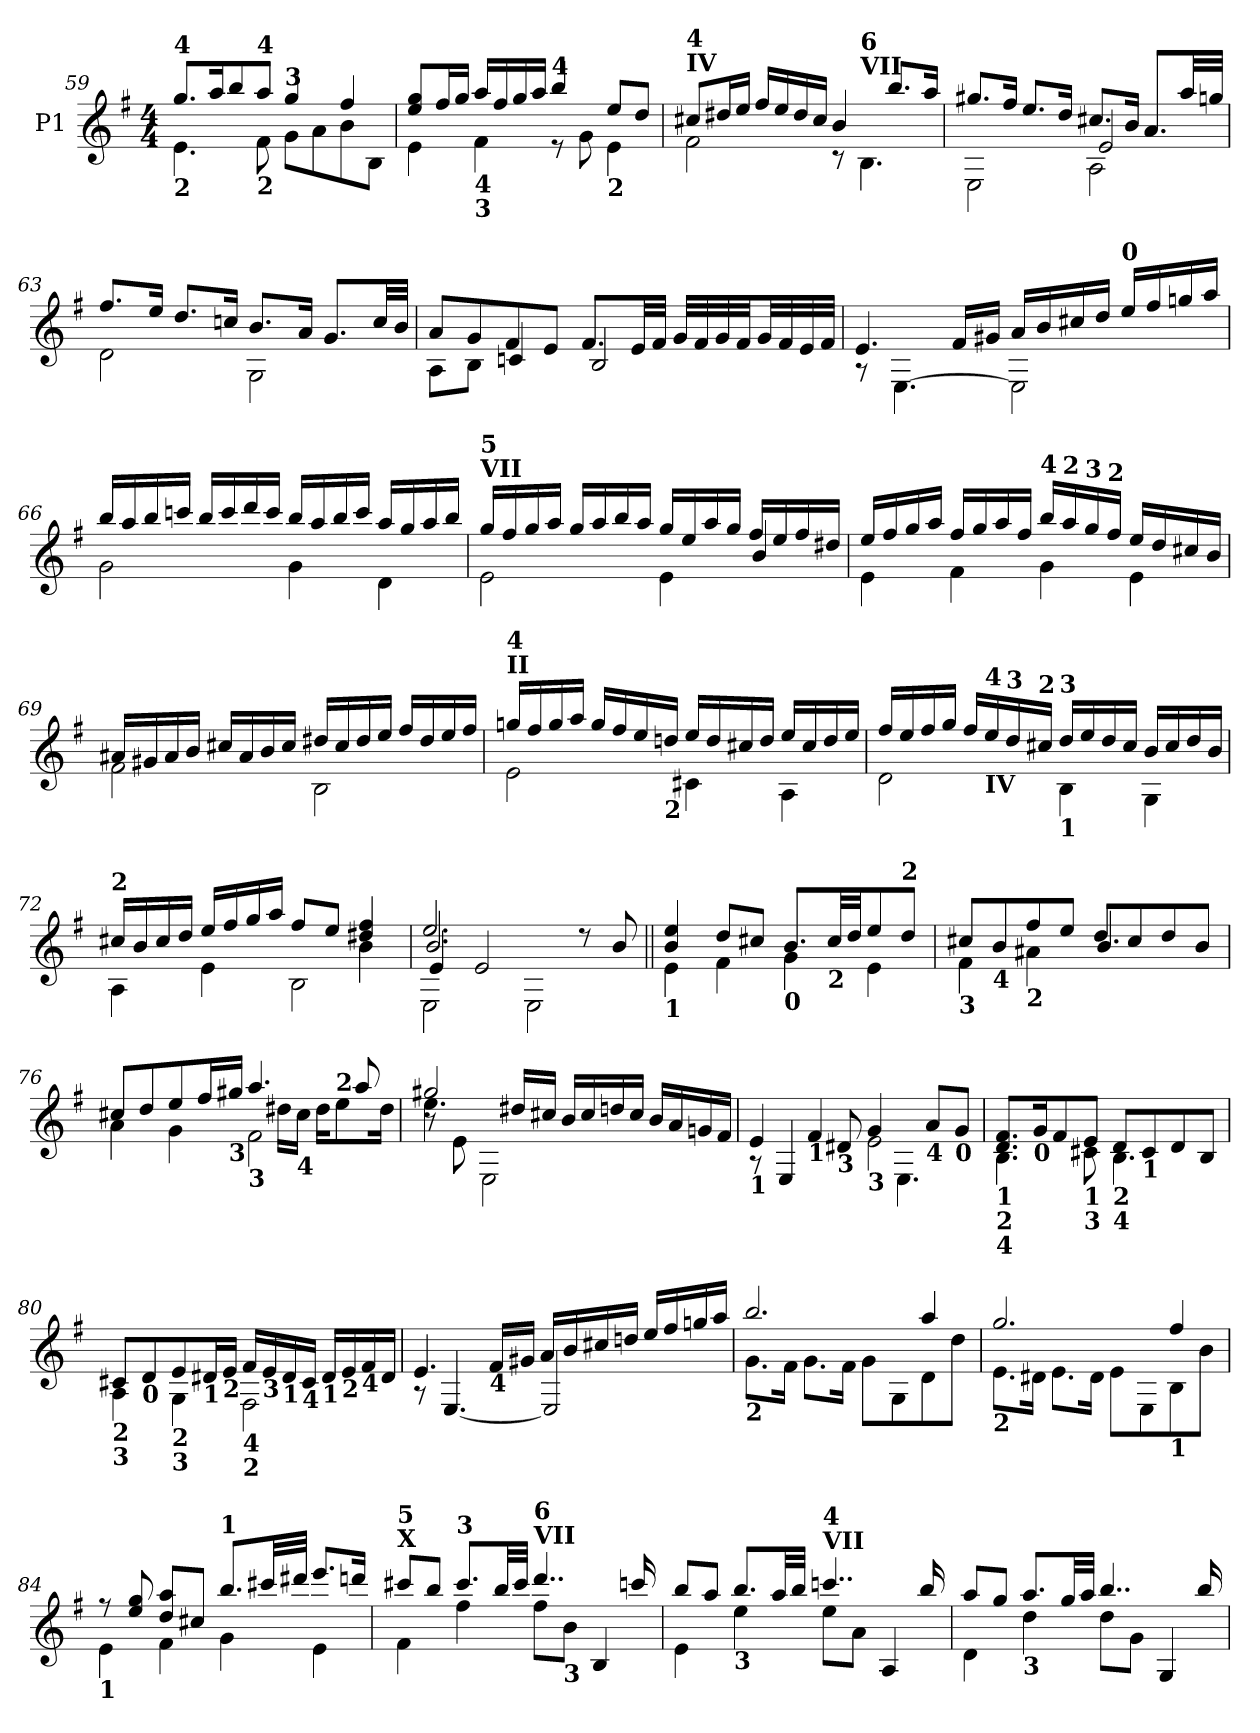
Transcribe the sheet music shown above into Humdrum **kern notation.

**kern
*part1
*staff1
*I"P1
*clefG2
*ITrd7c12
*k[f#]
*e:
*M4/4
=59
*^
!LO:TX:a:B:t=4	!
!LO:TX:b:B:t=2	!
8.gi/L	4.Ei\
16ai/k	.
8bi/	.
!LO:TX:a:B:t=4	!
!LO:TX:b:B:t=2	!
8ai/J	8F#i\
!LO:TX:a:B:t=3	!
4gi/	8Gi\L
.	8Ai\
4f#i/	8Bi\
.	8BBi\J
=60	=60
*	*^
8ei/ 8giL	8ryy	4Ei\
16f#i/L	8ryy	.
16gi/JJ	.	.
!LO:TX:b:B:t=4	!	!
!LO:TX:b:B:t=3	!	!
16ai/LL	2.ryy	4F#i\
16f#i/	.	.
16gi/	.	.
16ai/JJ	.	.
!LO:TX:a:B:t=4	!	!
4bi/	.	8r
.	.	8Gi\
!LO:TX:b:B:t=2	!	!
8ei/L	.	4Ei\
8di/J	.	.
*	*v	*v
=61	=61
!LO:TX:a:B:t=IV	!
!LO:TX:B:t=4	!
8c#Xi/L	2F#i\
16d#Xi/L	.
16ei/JJ	.
16f#i/LL	.
16ei/	.
16d#i/	.
16c#i/JJ	.
4Bi/	8r
!	!LO:TX:a:B:t=VII
!	!LO:TX:B:t=6
.	4.BBi\
8.bi/L	.
16ai/Jk	.
!!LO:LB:g=z	!!
=62	=62
*	*^
8.g#Xi/L	2EEi\	2ryy
16f#i/Jk	.	.
8.ei/L	.	.
16di/Jk	.	.
8.c#Xi/L	2Ei/	2AAi\
16Bi/Jk	.	.
8.Ai/L	.	.
32ai/LL	.	.
32gni/JJJ	.	.
*	*v	*v
=63	=63
8.f#i/L	2Di\
16ei/Jk	.
8.di/L	.
16cni/Jk	.
8.Bi/L	2GGi\
16Ai/Jk	.
8.Gi/L	.
32ci/LL	.
32Bi/JJJ	.
=64	=64
*	*^
8Ai/L	8AAi\L	4ryy
8Gi/	8BBi\J	.
8F#i/	2.ryy	4Cni/
8Ei/J	.	.
8.F#i/L	.	2BBi/
32Ei/LL	.	.
32F#i/JJJ	.	.
32Gi/LLL	.	.
32F#i/	.	.
32Gi/	.	.
32F#i/JJ	.	.
32Gi/LL	.	.
32F#i/	.	.
32Ei/	.	.
32F#i/JJJ	.	.
=65	=65	=65
2.ryy	4.Ei/	8r
.	.	[4.EEi\
.	16F#i/LL	.
.	16G#Xi/JJ	.
.	16Ai/LL	2EEi\]
.	16Bi/	.
.	16c#Xi/	.
.	16di/JJ	.
!LO:TX:a:B:t=0	!	!
16ei/LL	4ryy	.
16f#i/	.	.
16gni/	.	.
16ai/JJ	.	.
*	*v	*v
!!LO:PB:g=z
=66	=66
16bi/LL	2Gi\
16ai/	.
16bi/	.
16ccni/JJ	.
16bi/LL	.
16cci/	.
16ddi/	.
16cci/JJ	.
16bi/LL	4Gi\
16ai/	.
16bi/	.
16cci/JJ	.
16ai/LL	4Di\
16gi/	.
16ai/	.
16bi/JJ	.
=67	=67
!LO:TX:a:B:t=VII	!
!LO:TX:B:t=5	!
16gi/LL	2Ei\
16f#i/	.
16gi/	.
16ai/JJ	.
16gi/LL	.
16ai/	.
16bi/	.
16ai/JJ	.
16gi/LL	4Ei\
16ei/	.
16ai/	.
16gi/JJ	.
16f#i/LL	4Bi/
16ei/	.
16f#i/	.
16d#Xi/JJ	.
=68	=68
16ei/LL	4Ei\
16f#i/	.
16gi/	.
16ai/JJ	.
16f#i/LL	4F#i\
16gi/	.
16ai/	.
16f#i/JJ	.
!LO:TX:a:B:t=4	!
16bi/LL	4Gi\
!LO:TX:a:B:t=2	!
16ai/	.
!LO:TX:a:B:t=3	!
16gi/	.
!LO:TX:a:B:t=2	!
16f#i/JJ	.
16ei/LL	4Ei\
16di/	.
16c#Xi/	.
16Bi/JJ	.
!!LO:LB:g=z	!!
=69	=69
16A#Xi/LL	2F#i\
16G#Xi/	.
16A#i/	.
16Bi/JJ	.
16c#Xi/LL	.
16A#i/	.
16Bi/	.
16c#i/JJ	.
16d#Xi/LL	2BBi\
16c#i/	.
16d#i/	.
16ei/JJ	.
16f#i/LL	.
16d#i/	.
16ei/	.
16f#i/JJ	.
=70	=70
!LO:TX:a:B:t=II	!
!LO:TX:B:t=4	!
16gni/LL	2Ei\
16f#i/	.
16gi/	.
16ai/JJ	.
16gi/LL	.
16f#i/	.
16ei/	.
!LO:TX:b:B:t=2	!
16dni/JJ	.
16ei/LL	4C#Xi\
16di/	.
16c#Xi/	.
16di/JJ	.
16ei/LL	4AAi\
16c#i/	.
16di/	.
16ei/JJ	.
=71	=71
16f#i/LL	2Di\
16ei/	.
16f#i/	.
16gi/JJ	.
16f#i/LL	.
!LO:TX:b:B:t=IV	!
!LO:TX:B:t=4	!
16ei/	.
!LO:TX:a:B:t=3	!
16di/	.
!LO:TX:a:B:t=2	!
16c#Xi/JJ	.
!LO:TX:a:B:t=3	!
!LO:TX:b:B:t=1	!
16di/LL	4BBi\
16ei/	.
16di/	.
16c#i/JJ	.
16Bi/LL	4GGi\
16c#i/	.
16di/	.
16Bi/JJ	.
=72	=72
*	*^
!LO:TX:a:B:t=2	!	!
16c#Xi/LL	2ryy	4AAi\
16Bi/	.	.
16c#i/	.	.
16di/JJ	.	.
16ei/LL	.	4Ei\
16f#i/	.	.
16gi/	.	.
16ai/JJ	.	.
8f#i/L	4ryy	2BBi\
8ei/J	.	.
4d#Xi/ 4f#i	4Bi\	.
!!LO:LB:g=z	!!	!!
=73	=73	=73
*	*	*^
2.ei/	2.Bi/	4Ei/	2EEi\
.	.	2Ei/	.
.	.	.	2EEi\
8r	4ryy	4ryy	.
8Bi/	.	.	.
*	*v	*v	*v
=74||	=74||
!LO:TX:b:B:t=1	!
4Bi/ 4ei	4Ei\
8di/L	4F#i\
8c#Xi/J	.
!LO:TX:b:B:t=0	!
8.Bi/L	4Gi\
!LO:TX:b:B:t=2	!
32c#i/LL	.
32di/JJ	.
8ei/	4Ei\
!LO:TX:a:B:t=2	!
8di/J	.
=75	=75
!LO:TX:b:B:t=3	!
8c#Xi/L	4F#i\
!LO:TX:b:B:t=4	!
8Bi/	.
!LO:TX:b:B:t=2	!
8f#i/	4A#Xi\
8ei/J	.
8di/L	4.Bi/
8c#i/	.
8di/	.
8Bi/J	8ryy
=76	=76
*	*^
8c#Xi/L	8ryy	4Ai\
8di/	8ryy@	.
8ei/	8ryy@	4Gi\
16f#i/L	16ryy@	.
!LO:TX:b:B:t=3	!	!
16g#Xi/JJ	16ryy@	.
!LO:TX:b:B:t=3	!	!
4.ai/	8ryy@	2F#i\
.	16d#Xi\LL	.
!	!LO:TX:b:B:t=4	!
.	16c#i\JJ	.
.	16d#i\KL	.
!	!LO:TX:a:B:t=2	!
.	8ei\	.
8ai/	.	.
.	16d#i\Jk	.
=77	=77	=77
2g#Xi/	4.ei\	8r
.	.	8Ei\
.	.	2EEi\
.	16d#Xi/LL	.
.	16c#Xi/JJ	.
2ryy	16Bi/LL	.
.	16c#i/	.
.	16dni/	.
.	16c#i/JJ	.
.	4ryy	16Bi/LL
.	.	16Ai/
.	.	16Gni/
.	.	16F#i/JJ
!!LO:LB:g=z	!!	!!
=78	=78	=78
*	*	*^
!LO:TX:b:B:t=1	!	!	!
4Ei/	8ryy	8ryy	8r
.	8ryy	4ryy	4EEi/
!LO:TX:b:B:t=1	!	!	!
4F#i/	8ryy	.	.
!	!LO:TX:b:B:t=3	!	!
.	8D#Xi/	8ryy	4ryy
!LO:TX:b:B:t=3	!	!	!
4Gi/	2Ei\	2ryy	.
.	.	.	4.EEi\
!LO:TX:b:B:t=4	!	!	!
8Ai/L	.	.	.
!LO:TX:b:B:t=0	!	!	!
8Gi/J	.	.	.
=79	=79	=79	=79
!LO:TX:b:B:t=1	!	!	!
!LO:TX:b:B:t=2	!	!	!
!LO:TX:b:B:t=4	!	!	!
8.Di/ 8.F#iL	4.BBi\	8.ryy	4ryy
!LO:TX:b:B:t=0	!	!	!
16Gi/k	.	16ryy	.
8F#i/	.	8ryy	4ryy
!LO:TX:b:B:t=1	!	!	!
!LO:TX:b:B:t=3	!	!	!
8Ei/J	8C#Xi\	2ryy	.
!LO:TX:b:B:t=2	!	!	!
!LO:TX:b:B:t=4	!	!	!
8Di/L	4.BBi\	.	2ryy
!LO:TX:b:B:t=1	!	!	!
8C#i/	.	.	.
8Di/	.	.	.
8BBi/J	8ryy	8ryy	.
*	*	*v	*v
=80	=80	=80
!LO:TX:b:B:t=2	!	!
!LO:TX:b:B:t=3	!	!
*	*v	*v
8C#Xi/L	4AAi\
!LO:TX:b:B:t=0	!
8Di/	.
!LO:TX:b:B:t=2	!
!LO:TX:b:B:t=3	!
8Ei/	4GGi\
!LO:TX:b:B:t=1	!
16D#Xi/L	.
!LO:TX:b:B:t=2	!
16Ei/JJ	.
!LO:TX:b:B:t=4	!
!LO:TX:b:B:t=2	!
16F#i/LL	2FF#i\
!LO:TX:b:B:t=3	!
16Ei/	.
!LO:TX:b:B:t=1	!
16D#i/	.
!LO:TX:b:B:t=4	!
16C#i/JJ	.
!LO:TX:b:B:t=1	!
16D#i/LL	.
!LO:TX:b:B:t=2	!
16Ei/	.
!LO:TX:b:B:t=4	!
16F#i/	.
16D#i/JJ	.
=81	=81
4.Ei/	8r
.	[4.EEi/
!LO:TX:b:B:t=4	!
16F#i/LL	.
16G#Xi/JJ	.
16Ai/LL	2EEi/]
16Bi/	.
16c#Xi/	.
16dni/JJ	.
16ei/LL	.
16f#i/	.
16gni/	.
16ai/JJ	.
=82	=82
!LO:TX:b:B:t=2	!
2.bi/	8.Gi\L
.	16F#i\Jk
.	8.Gi\L
.	16F#i\Jk
.	8Gi\L
.	8GGi\
4ai/	8Di\
.	8di\J
!!LO:LB:g=z	!!
=83	=83
!LO:TX:b:B:t=2	!
2.gi/	8.Ei\L
.	16D#Xi\Jk
.	8.Ei\L
.	16D#i\Jk
.	8Ei\L
.	8EEi\
!LO:TX:b:B:t=1	!
4f#i/	8BBi\
.	8Bi\J
=84	=84
!LO:TX:b:B:t=1	!
8r	4Ei\
8ei/ 8gi	.
8di/ 8aiL	4F#i\
8c#Xi/J	.
!LO:TX:a:B:t=1	!
8.bi/L	4Gi\
32cc#Xi/LL	.
32dd#Xi/JJJ	.
8.eei/L	4Ei\
16ddni/Jk	.
=85	=85
*	*^
!LO:TX:a:B:t=X	!	!
!LO:TX:B:t=5	!	!
8cc#Xi/L	4F#i\	4ryy
8bi/J	.	.
!LO:TX:a:B:t=3	!	!
8.cc#i/L	4f#i\	4ryy
32bi/LL	.	.
32cc#i/JJJ	.	.
!LO:TX:a:B:t=VII	!	!
!LO:TX:B:t=6	!	!
4..ddi/	8f#i\L	2ryy
!	!LO:TX:b:B:t=3	!
.	8Bi\J	.
.	4BBi/	.
16ccni/	.	.
=86	=86	=86
8bi/L	4Ei\	4ryy
8ai/J	.	.
!LO:TX:b:B:t=3	!	!
8.bi/L	4ei\	4ryy
32ai/LL	.	.
32bi/JJJ	.	.
!LO:TX:a:B:t=VII	!	!
!LO:TX:B:t=4	!	!
4..ccni/	8ei\L	2ryy
.	8Ai\J	.
.	4AAi/	.
16bi/	.	.
=87	=87	=87
*	*	*^
8ai/L	4Di\	2.ryy	4ryy
8gi/J	.	.	.
!LO:TX:b:B:t=3	!	!	!
8.ai/L	4di\	.	4ryy
32gi/LL	.	.	.
32ai/JJJ	.	.	.
4..bi/	8di\L	.	2ryy
.	8Gi\J	.	.
.	4GGi/	4ryy	.
16bi/	.	.	.
*v	*v	*v	*v
=
*-
